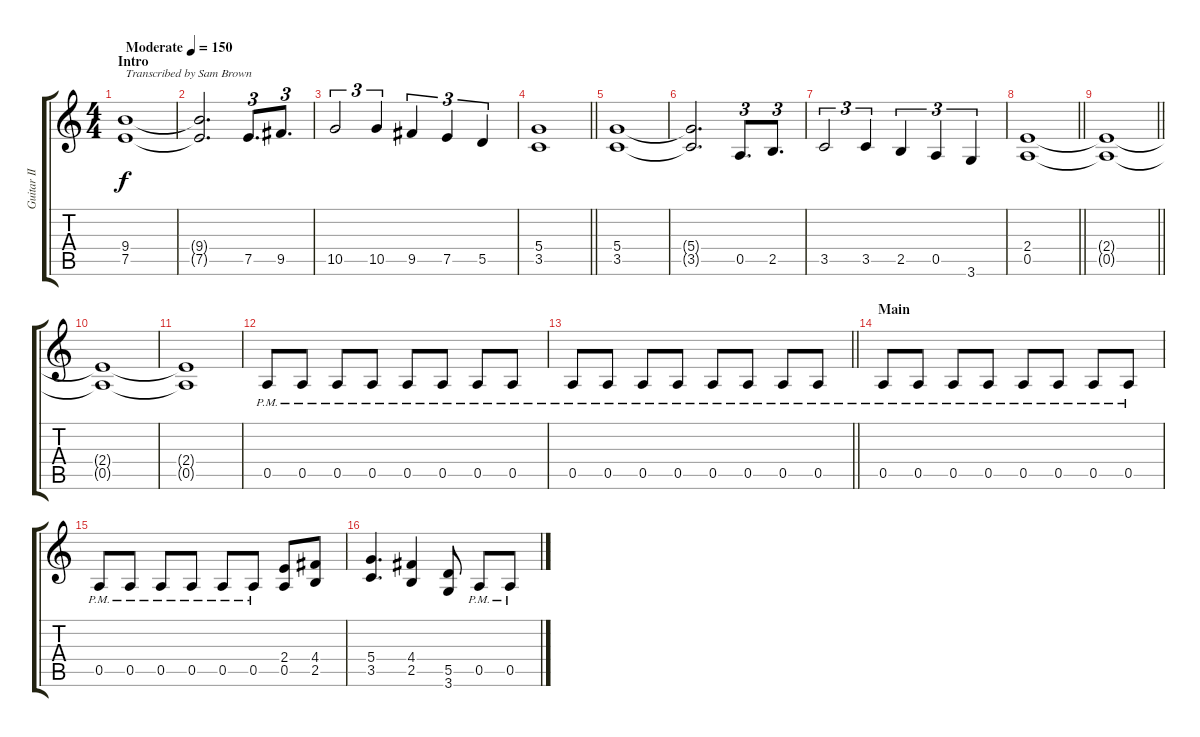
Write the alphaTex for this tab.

\track ("Guitar II" "Guitar II") {instrument distortionguitar}
\staff {score tabs}
\tuning (E4 B3 G3 D3 A2 E2) {hide}
\ts (4 4)
\section ("" "Intro")
\tempo (150 "Moderate")
\clef g2
\ks c
(9.4 7.5).1{txt "Transcribed by Sam Brown" dy f instrument distortionguitar} |
(9.4{t} 7.5{t}).2{d} 7.5.8{d tu (3 2)} 9.5.8{d tu (3 2)} |
10.5.2{tu (3 2)} 10.5.4{tu (3 2)} 9.5.4{tu (3 2)} 7.5.4{tu (3 2)} 5.5.4{tu (3 2)} |
\barLineRight lightlight
(5.4 3.5).1 |
\section ("" "")
(5.4 3.5).1 |
(5.4{t} 3.5{t}).2{d} 0.5.8{d tu (3 2)} 2.5.8{d tu (3 2)} |
3.5.2{tu (3 2)} 3.5.4{tu (3 2)} 2.5.4{tu (3 2)} 0.5.4{tu (3 2)} 3.6.4{tu (3 2)} |
\barLineRight lightlight
(2.4 0.5).1 |
\barLineRight lightlight
(2.4{t} 0.5{t}).1 |
\section ("" "")
(2.4{t} 0.5{t}).1 |
(2.4{t} 0.5{t}).1 |
0.5{pm}.8 0.5{pm}.8 0.5{pm}.8 0.5{pm}.8 0.5{pm}.8 0.5{pm}.8 0.5{pm}.8 0.5{pm}.8 |
\barLineRight lightlight
0.5{pm}.8 0.5{pm}.8 0.5{pm}.8 0.5{pm}.8 0.5{pm}.8 0.5{pm}.8 0.5{pm}.8 0.5{pm}.8 |
\section ("" "Main")
0.5{pm}.8 0.5{pm}.8 0.5{pm}.8 0.5{pm}.8 0.5{pm}.8 0.5{pm}.8 0.5{pm}.8 0.5{pm}.8 |
0.5{pm}.8 0.5{pm}.8 0.5{pm}.8 0.5{pm}.8 0.5{pm}.8 0.5{pm}.8 (2.4 0.5).8 (4.4 2.5).8 |
(5.4 3.5).4{d} (4.4 2.5).4 (5.5 3.6).8 0.5{pm}.8 0.5{pm}.8
